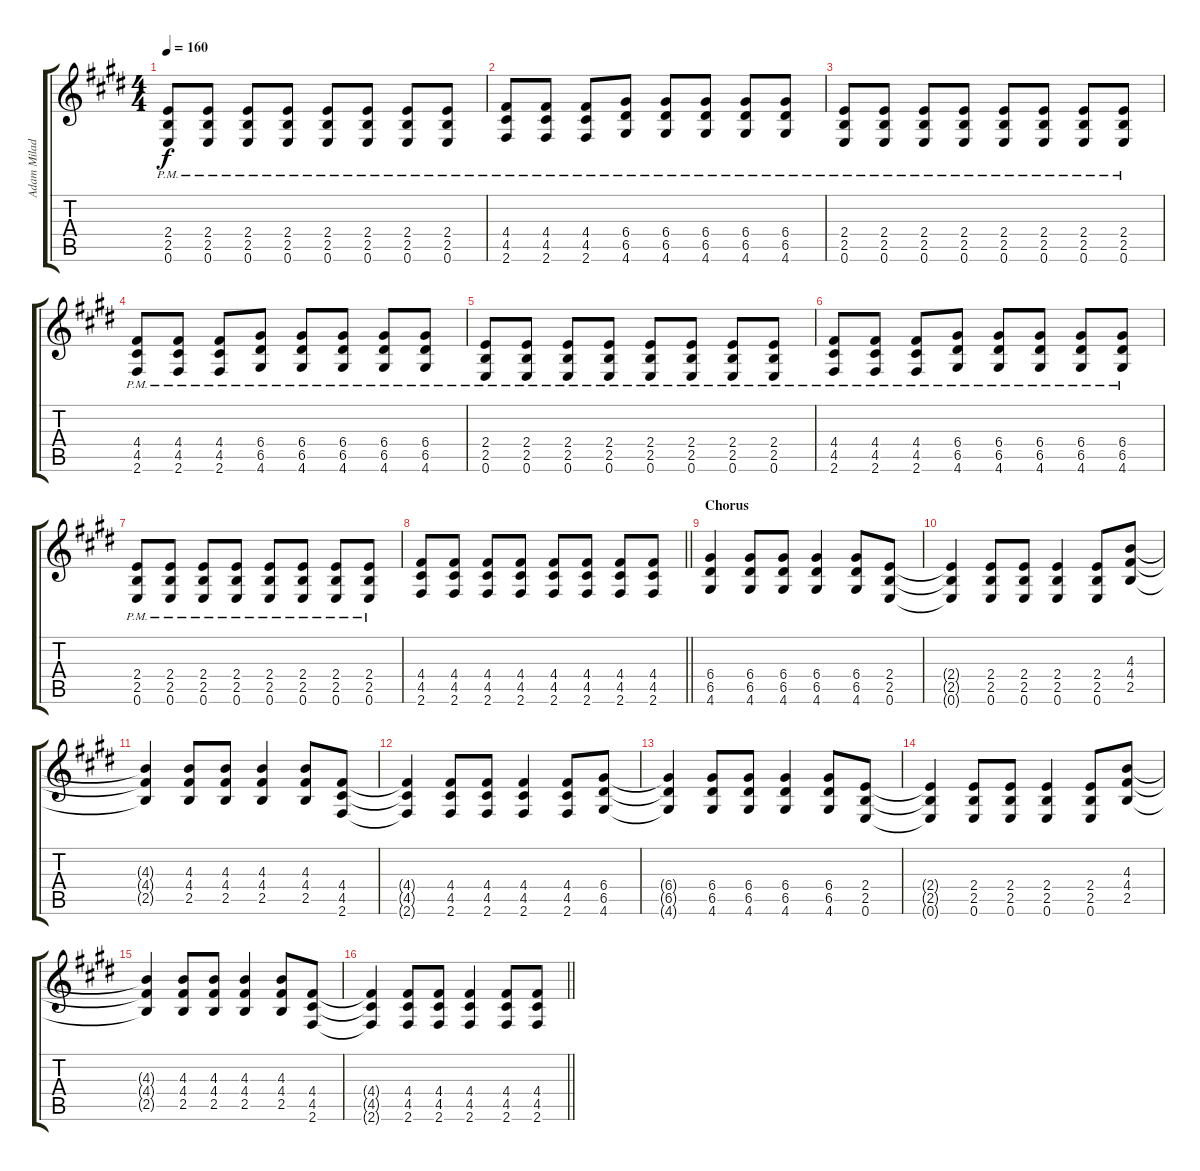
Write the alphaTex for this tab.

\track ("Adam Milad - Guitar" "Adam Milad") {instrument distortionguitar}
\staff {score tabs}
\tuning (E4 B3 G3 D3 A2 E2) {hide}
\ts (4 4)
\tempo 160
\clef g2
\ks e
(2.4{pm} 2.5{pm} 0.6{pm}).8{dy f} (2.4{pm} 2.5{pm} 0.6{pm}).8 (2.4{pm} 2.5{pm} 0.6{pm}).8 (2.4{pm} 2.5{pm} 0.6{pm}).8 (2.4{pm} 2.5{pm} 0.6{pm}).8 (2.4{pm} 2.5{pm} 0.6{pm}).8 (2.4{pm} 2.5{pm} 0.6{pm}).8 (2.4{pm} 2.5{pm} 0.6{pm}).8 |
(4.4{pm} 4.5{pm} 2.6{pm}).8 (4.4{pm} 4.5{pm} 2.6{pm}).8 (4.4{pm} 4.5{pm} 2.6{pm}).8 (6.4{pm} 6.5{pm} 4.6{pm}).8 (6.4{pm} 6.5{pm} 4.6{pm}).8 (6.4{pm} 6.5{pm} 4.6{pm}).8 (6.4{pm} 6.5{pm} 4.6{pm}).8 (6.4{pm} 6.5{pm} 4.6{pm}).8 |
(2.4{pm} 2.5{pm} 0.6{pm}).8 (2.4{pm} 2.5{pm} 0.6{pm}).8 (2.4{pm} 2.5{pm} 0.6{pm}).8 (2.4{pm} 2.5{pm} 0.6{pm}).8 (2.4{pm} 2.5{pm} 0.6{pm}).8 (2.4{pm} 2.5{pm} 0.6{pm}).8 (2.4{pm} 2.5{pm} 0.6{pm}).8 (2.4{pm} 2.5{pm} 0.6{pm}).8 |
(4.4{pm} 4.5{pm} 2.6{pm}).8 (4.4{pm} 4.5{pm} 2.6{pm}).8 (4.4{pm} 4.5{pm} 2.6{pm}).8 (6.4{pm} 6.5{pm} 4.6{pm}).8 (6.4{pm} 6.5{pm} 4.6{pm}).8 (6.4{pm} 6.5{pm} 4.6{pm}).8 (6.4{pm} 6.5{pm} 4.6{pm}).8 (6.4{pm} 6.5{pm} 4.6{pm}).8 |
(2.4{pm} 2.5{pm} 0.6{pm}).8 (2.4{pm} 2.5{pm} 0.6{pm}).8 (2.4{pm} 2.5{pm} 0.6{pm}).8 (2.4{pm} 2.5{pm} 0.6{pm}).8 (2.4{pm} 2.5{pm} 0.6{pm}).8 (2.4{pm} 2.5{pm} 0.6{pm}).8 (2.4{pm} 2.5{pm} 0.6{pm}).8 (2.4{pm} 2.5{pm} 0.6{pm}).8 |
(4.4{pm} 4.5{pm} 2.6{pm}).8 (4.4{pm} 4.5{pm} 2.6{pm}).8 (4.4{pm} 4.5{pm} 2.6{pm}).8 (6.4{pm} 6.5{pm} 4.6{pm}).8 (6.4{pm} 6.5{pm} 4.6{pm}).8 (6.4{pm} 6.5{pm} 4.6{pm}).8 (6.4{pm} 6.5{pm} 4.6{pm}).8 (6.4{pm} 6.5{pm} 4.6{pm}).8 |
(2.4{pm} 2.5{pm} 0.6{pm}).8 (2.4{pm} 2.5{pm} 0.6{pm}).8 (2.4{pm} 2.5{pm} 0.6{pm}).8 (2.4{pm} 2.5{pm} 0.6{pm}).8 (2.4{pm} 2.5{pm} 0.6{pm}).8 (2.4{pm} 2.5{pm} 0.6{pm}).8 (2.4{pm} 2.5{pm} 0.6{pm}).8 (2.4{pm} 2.5{pm} 0.6{pm}).8 |
\barLineRight lightlight
(4.4 4.5 2.6).8 (4.4 4.5 2.6).8 (4.4 4.5 2.6).8 (4.4 4.5 2.6).8 (4.4 4.5 2.6).8 (4.4 4.5 2.6).8 (4.4 4.5 2.6).8 (4.4 4.5 2.6).8 |
\section ("" "Chorus")
(6.4 6.5 4.6).4 (6.4 6.5 4.6).8 (6.4 6.5 4.6).8 (6.4 6.5 4.6).4 (6.4 6.5 4.6).8 (2.4 2.5 0.6).8 |
(2.4{t} 2.5{t} 0.6{t}).4 (2.4 2.5 0.6).8 (2.4 2.5 0.6).8 (2.4 2.5 0.6).4 (2.4 2.5 0.6).8 (4.3 4.4 2.5).8 |
(4.3{t} 4.4{t} 2.5{t}).4 (4.3 4.4 2.5).8 (4.3 4.4 2.5).8 (4.3 4.4 2.5).4 (4.3 4.4 2.5).8 (4.4 4.5 2.6).8 |
(4.4{t} 4.5{t} 2.6{t}).4 (4.4 4.5 2.6).8 (4.4 4.5 2.6).8 (4.4 4.5 2.6).4 (4.4 4.5 2.6).8 (6.4 6.5 4.6).8 |
(6.4{t} 6.5{t} 4.6{t}).4 (6.4 6.5 4.6).8 (6.4 6.5 4.6).8 (6.4 6.5 4.6).4 (6.4 6.5 4.6).8 (2.4 2.5 0.6).8 |
(2.4{t} 2.5{t} 0.6{t}).4 (2.4 2.5 0.6).8 (2.4 2.5 0.6).8 (2.4 2.5 0.6).4 (2.4 2.5 0.6).8 (4.3 4.4 2.5).8 |
(4.3{t} 4.4{t} 2.5{t}).4 (4.3 4.4 2.5).8 (4.3 4.4 2.5).8 (4.3 4.4 2.5).4 (4.3 4.4 2.5).8 (4.4 4.5 2.6).8 |
\barLineRight lightlight
(4.4{t} 4.5{t} 2.6{t}).4 (4.4 4.5 2.6).8 (4.4 4.5 2.6).8 (4.4 4.5 2.6).4 (4.4 4.5 2.6).8 (4.4 4.5 2.6).8
